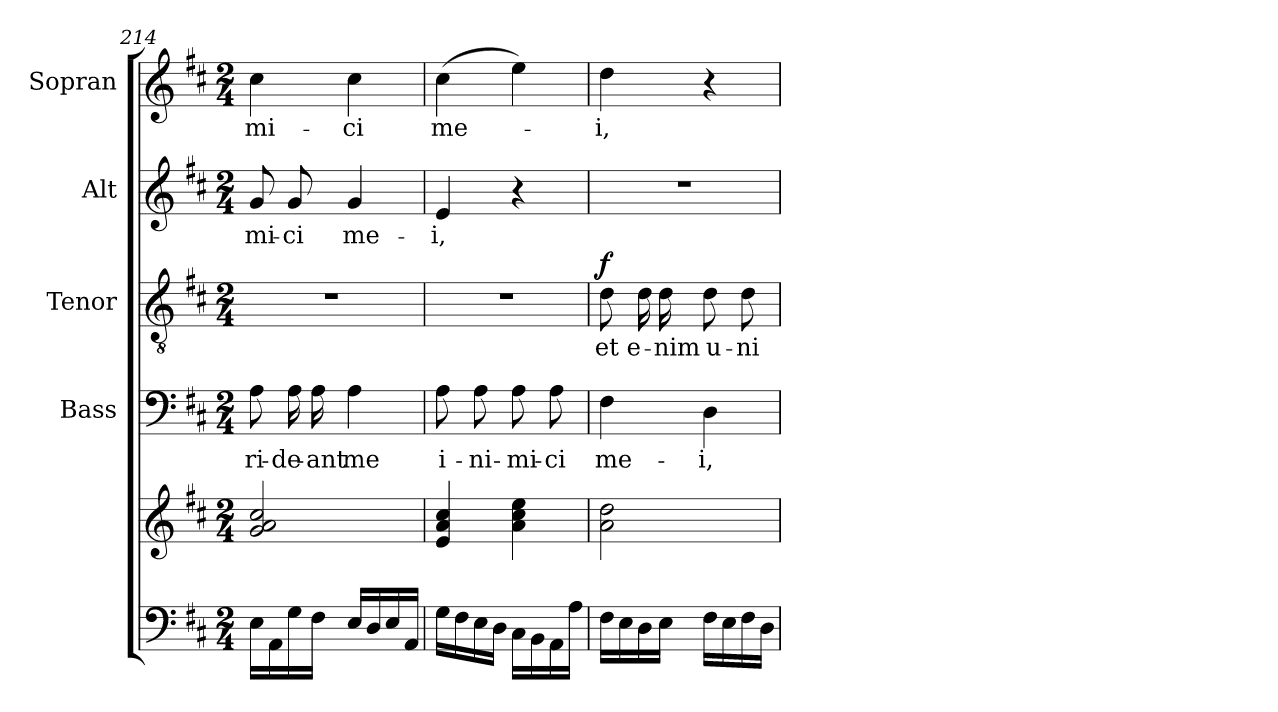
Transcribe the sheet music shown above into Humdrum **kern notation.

**kern	**kern	**kern	**text	**kern	**text	**dynam	**kern	**text	**kern	**text
*part5	*part5	*part4	*part4	*part3	*part3	*part3	*part2	*part2	*part1	*part1
*staff6	*staff5	*staff4	*staff4	*staff3	*staff3	*staff3	*staff2	*staff2	*staff1	*staff1
*	*	*I"Bass	*	*I"Tenor	*	*	*I"Alt	*	*I"Sopran	*
*	*	*I'B.	*	*I'T.	*	*	*I'A.	*	*I'S.	*
*clefF4	*clefG2	*clefF4	*	*clefGv2	*	*	*clefG2	*	*clefG2	*
*k[f#c#]	*k[f#c#]	*k[f#c#]	*	*k[f#c#]	*	*	*k[f#c#]	*	*k[f#c#]	*
*D:	*D:	*D:	*	*D:	*	*	*D:	*	*D:	*
*M2/4	*M2/4	*M2/4	*	*M2/4	*	*	*M2/4	*	*M2/4	*
=214	=214	=214	=214	=214	=214	=214	=214	=214	=214	=214
!	!	!	!LO:LY:b	!	!	!	!	!LO:LY:b	!	!LO:LY:b
16E\LL	2g/ 2a/ 2cc#/	8A\	-ri-	2r	.	.	8g/	-mi-	4cc#\	-mi-
16AA\	.	.	.	.	.	.	.	.	.	.
!	!	!	!LO:LY:b	!	!	!	!	!LO:LY:b	!	!
16G\	.	16A\	-de-	.	.	.	8g/	-ci	.	.
!	!	!	!LO:LY:b	!	!	!	!	!	!	!
16F#\JJ	.	16A\	-ant	.	.	.	.	.	.	.
!	!	!	!LO:LY:b	!	!	!	!	!LO:LY:b	!	!LO:LY:b
16E/LL	.	4A\	me	.	.	.	4g/	me-	4cc#\	-ci
16D/	.	.	.	.	.	.	.	.	.	.
16E/	.	.	.	.	.	.	.	.	.	.
16AA/JJ	.	.	.	.	.	.	.	.	.	.
!!LO:PB:g=z
=215	=215	=215	=215	=215	=215	=215	=215	=215	=215	=215
!	!	!	!LO:LY:b	!	!	!	!	!LO:LY:b	!	!LO:LY:b
16G\LL	4e/ 4a/ 4cc#/	8A\	i-	2r	.	.	4e/	-i,	(>4cc#\	me-
16F#\	.	.	.	.	.	.	.	.	.	.
!	!	!	!LO:LY:b	!	!	!	!	!	!	!
16E\	.	8A\	-ni-	.	.	.	.	.	.	.
16D\JJ	.	.	.	.	.	.	.	.	.	.
!	!	!	!LO:LY:b	!	!	!	!	!	!	!
16C#\LL	4a\ 4cc#\ 4ee\	8A\	-mi-	.	.	.	4r	.	4ee\)	.
16BB\	.	.	.	.	.	.	.	.	.	.
!	!	!	!LO:LY:b	!	!	!	!	!	!	!
16AA\	.	8A\	-ci	.	.	.	.	.	.	.
16A\JJ	.	.	.	.	.	.	.	.	.	.
=216	=216	=216	=216	=216	=216	=216	=216	=216	=216	=216
!	!	!	!LO:LY:b	!	!LO:LY:b	!LO:DY:a	!	!	!	!LO:LY:b
16F#\LL	2a\ 2dd\	4F#\	me-	8d\	et	f	2r	.	4dd\	-i,
16E\	.	.	.	.	.	.	.	.	.	.
!	!	!	!	!	!LO:LY:b	!	!	!	!	!
16D\	.	.	.	16d\	e-	.	.	.	.	.
!	!	!	!	!	!LO:LY:b	!	!	!	!	!
16E\JJ	.	.	.	16d\	-nim	.	.	.	.	.
!	!	!	!LO:LY:b	!	!LO:LY:b	!	!	!	!	!
16F#\LL	.	4D\	-i,	8d\	u-	.	.	.	4r	.
16E\	.	.	.	.	.	.	.	.	.	.
!	!	!	!	!	!LO:LY:b	!	!	!	!	!
16F#\	.	.	.	8d\	-ni-	.	.	.	.	.
16D\JJ	.	.	.	.	.	.	.	.	.	.
=	=	=	=	=	=	=	=	=	=	=
*-	*-	*-	*-	*-	*-	*-	*-	*-	*-	*-
